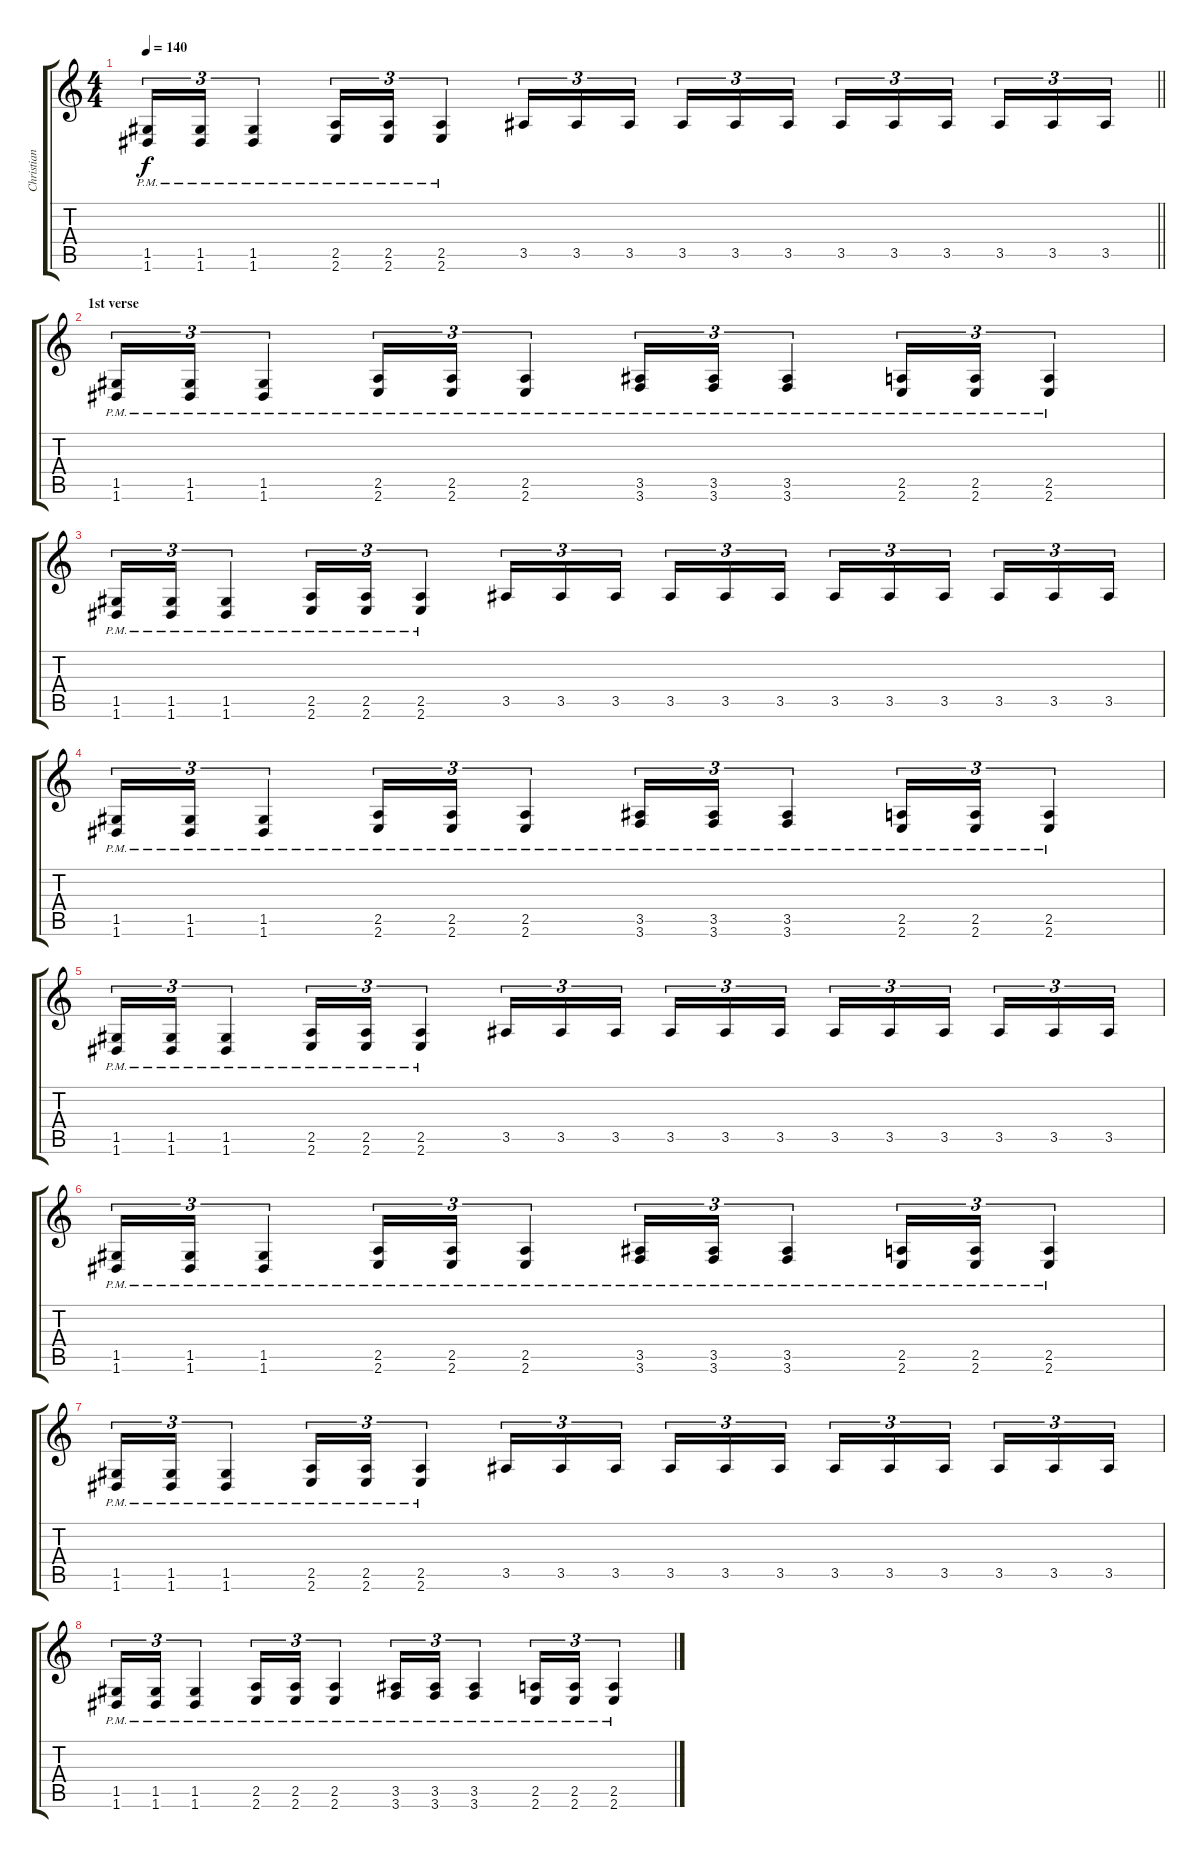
\track ("Christian Andreu" "Christian ") {instrument distortionguitar}
\staff {score tabs}
\tuning (D4 A3 F3 C3 G2 D2) {hide}
\ts (4 4)
\tempo 140
\clef g2
\barLineRight lightlight
\ks c
(1.5 1.6{pm}).16{tu (3 2) dy f} (1.5 1.6{pm}).16{tu (3 2)} (1.5 1.6{pm}).4{tu (3 2)} (2.5 2.6{pm}).16{tu (3 2)} (2.5 2.6{pm}).16{tu (3 2)} (2.5 2.6{pm}).4{tu (3 2)} 3.5.16{tu (3 2)} 3.5.16{tu (3 2)} 3.5.16{tu (3 2) beam splitsecondary} 3.5.16{tu (3 2)} 3.5.16{tu (3 2)} 3.5.16{tu (3 2)} 3.5.16{tu (3 2)} 3.5.16{tu (3 2)} 3.5.16{tu (3 2) beam splitsecondary} 3.5.16{tu (3 2)} 3.5.16{tu (3 2)} 3.5.16{tu (3 2)} |
\section ("" "1st verse")
(1.5 1.6{pm}).16{tu (3 2)} (1.5 1.6{pm}).16{tu (3 2)} (1.5 1.6{pm}).4{tu (3 2)} (2.5 2.6{pm}).16{tu (3 2)} (2.5 2.6{pm}).16{tu (3 2)} (2.5 2.6{pm}).4{tu (3 2)} (3.5 3.6{pm}).16{tu (3 2)} (3.5 3.6{pm}).16{tu (3 2)} (3.5 3.6{pm}).4{tu (3 2)} (2.5 2.6{pm}).16{tu (3 2)} (2.5 2.6{pm}).16{tu (3 2)} (2.5 2.6{pm}).4{tu (3 2)} |
(1.5 1.6{pm}).16{tu (3 2)} (1.5 1.6{pm}).16{tu (3 2)} (1.5 1.6{pm}).4{tu (3 2)} (2.5 2.6{pm}).16{tu (3 2)} (2.5 2.6{pm}).16{tu (3 2)} (2.5 2.6{pm}).4{tu (3 2)} 3.5.16{tu (3 2)} 3.5.16{tu (3 2)} 3.5.16{tu (3 2) beam splitsecondary} 3.5.16{tu (3 2)} 3.5.16{tu (3 2)} 3.5.16{tu (3 2)} 3.5.16{tu (3 2)} 3.5.16{tu (3 2)} 3.5.16{tu (3 2) beam splitsecondary} 3.5.16{tu (3 2)} 3.5.16{tu (3 2)} 3.5.16{tu (3 2)} |
(1.5 1.6{pm}).16{tu (3 2)} (1.5 1.6{pm}).16{tu (3 2)} (1.5 1.6{pm}).4{tu (3 2)} (2.5 2.6{pm}).16{tu (3 2)} (2.5 2.6{pm}).16{tu (3 2)} (2.5 2.6{pm}).4{tu (3 2)} (3.5 3.6{pm}).16{tu (3 2)} (3.5 3.6{pm}).16{tu (3 2)} (3.5 3.6{pm}).4{tu (3 2)} (2.5 2.6{pm}).16{tu (3 2)} (2.5 2.6{pm}).16{tu (3 2)} (2.5 2.6{pm}).4{tu (3 2)} |
(1.5 1.6{pm}).16{tu (3 2)} (1.5 1.6{pm}).16{tu (3 2)} (1.5 1.6{pm}).4{tu (3 2)} (2.5 2.6{pm}).16{tu (3 2)} (2.5 2.6{pm}).16{tu (3 2)} (2.5 2.6{pm}).4{tu (3 2)} 3.5.16{tu (3 2)} 3.5.16{tu (3 2)} 3.5.16{tu (3 2) beam splitsecondary} 3.5.16{tu (3 2)} 3.5.16{tu (3 2)} 3.5.16{tu (3 2)} 3.5.16{tu (3 2)} 3.5.16{tu (3 2)} 3.5.16{tu (3 2) beam splitsecondary} 3.5.16{tu (3 2)} 3.5.16{tu (3 2)} 3.5.16{tu (3 2)} |
(1.5 1.6{pm}).16{tu (3 2)} (1.5 1.6{pm}).16{tu (3 2)} (1.5 1.6{pm}).4{tu (3 2)} (2.5 2.6{pm}).16{tu (3 2)} (2.5 2.6{pm}).16{tu (3 2)} (2.5 2.6{pm}).4{tu (3 2)} (3.5 3.6{pm}).16{tu (3 2)} (3.5 3.6{pm}).16{tu (3 2)} (3.5 3.6{pm}).4{tu (3 2)} (2.5 2.6{pm}).16{tu (3 2)} (2.5 2.6{pm}).16{tu (3 2)} (2.5 2.6{pm}).4{tu (3 2)} |
(1.5 1.6{pm}).16{tu (3 2)} (1.5 1.6{pm}).16{tu (3 2)} (1.5 1.6{pm}).4{tu (3 2)} (2.5 2.6{pm}).16{tu (3 2)} (2.5 2.6{pm}).16{tu (3 2)} (2.5 2.6{pm}).4{tu (3 2)} 3.5.16{tu (3 2)} 3.5.16{tu (3 2)} 3.5.16{tu (3 2) beam splitsecondary} 3.5.16{tu (3 2)} 3.5.16{tu (3 2)} 3.5.16{tu (3 2)} 3.5.16{tu (3 2)} 3.5.16{tu (3 2)} 3.5.16{tu (3 2) beam splitsecondary} 3.5.16{tu (3 2)} 3.5.16{tu (3 2)} 3.5.16{tu (3 2)} |
(1.5 1.6{pm}).16{tu (3 2)} (1.5 1.6{pm}).16{tu (3 2)} (1.5 1.6{pm}).4{tu (3 2)} (2.5 2.6{pm}).16{tu (3 2)} (2.5 2.6{pm}).16{tu (3 2)} (2.5 2.6{pm}).4{tu (3 2)} (3.5 3.6{pm}).16{tu (3 2)} (3.5 3.6{pm}).16{tu (3 2)} (3.5 3.6{pm}).4{tu (3 2)} (2.5 2.6{pm}).16{tu (3 2)} (2.5 2.6{pm}).16{tu (3 2)} (2.5 2.6{pm}).4{tu (3 2)}
